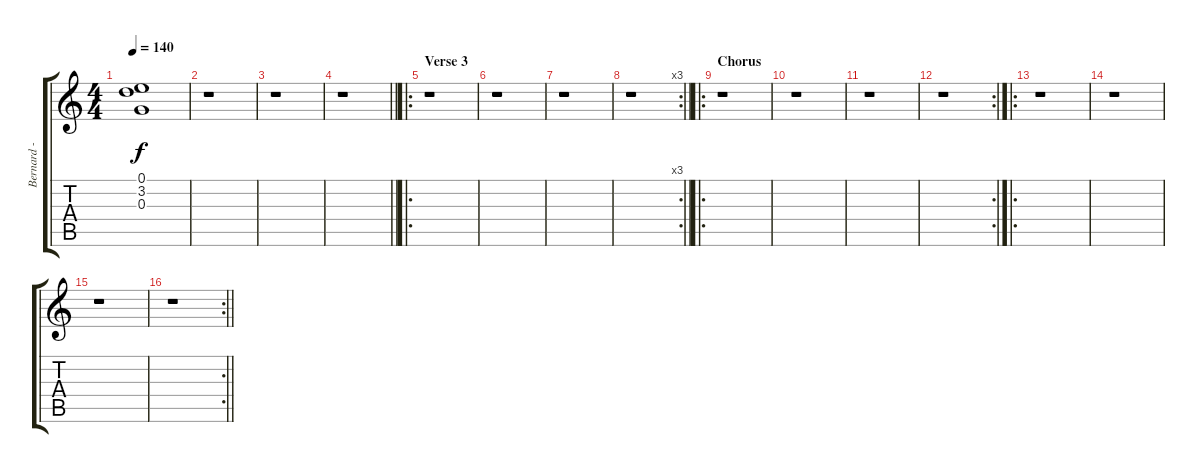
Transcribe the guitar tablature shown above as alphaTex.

\track ("Bernard - Guitar" "Bernard - ") {instrument electricguitarclean}
\staff {score tabs}
\tuning (E4 B3 G3 D3 A2 E2) {hide}
\ts (4 4)
\tempo 140
\clef g2
\ks c
(0.1 3.2 0.3).1{dy f} |
r.1 |
r.1 |
\barLineRight lightlight
r.1 |
\ro
\section ("" "Verse 3")
r.1 |
r.1 |
r.1 |
\rc 3
\barLineRight lightlight
r.1 |
\ro
\section ("" "Chorus")
r.1 |
r.1 |
r.1 |
\rc 2
r.1 |
\ro
r.1 |
r.1 |
r.1 |
\rc 2
\barLineRight lightlight
r.1
